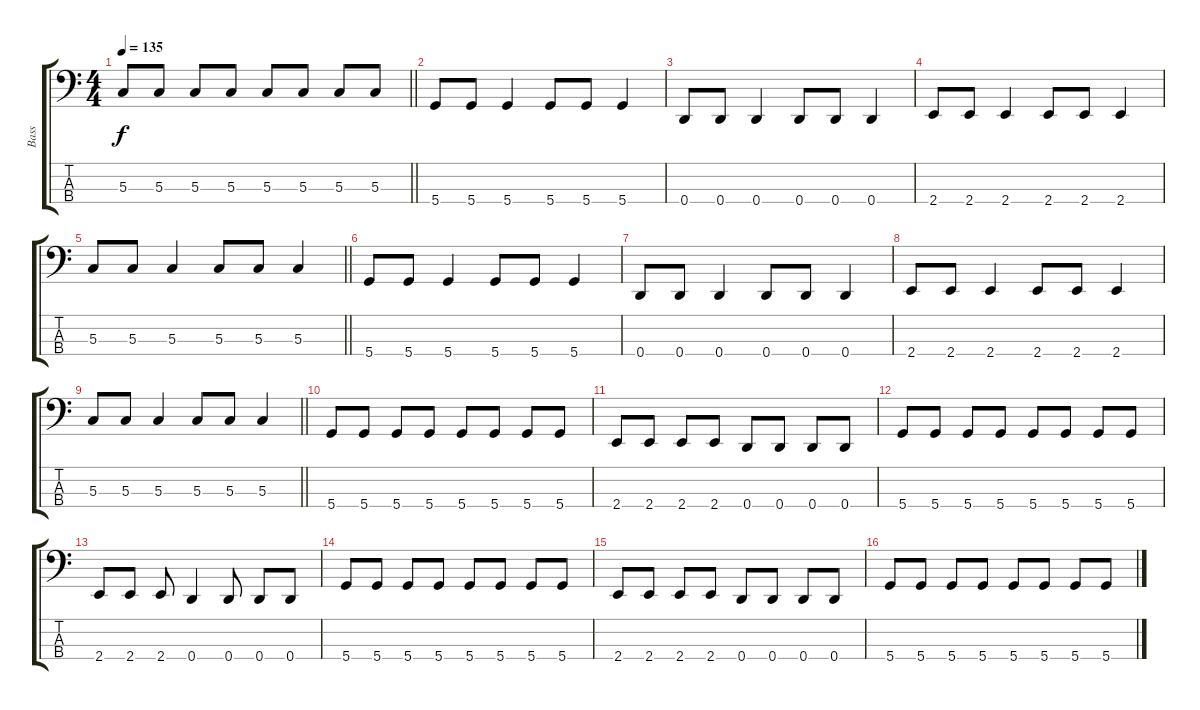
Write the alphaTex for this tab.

\track ("Bass" "Bass") {instrument electricbasspick}
\staff {score tabs}
\tuning (F2 C2 G1 D1) {hide}
\ts (4 4)
\tempo 135
\clef f4
\barLineRight lightlight
\ks aminor
5.3.8{dy f} 5.3.8 5.3.8 5.3.8 5.3.8 5.3.8 5.3.8 5.3.8 |
5.4.8 5.4.8 5.4.4 5.4.8 5.4.8 5.4.4 |
0.4.8 0.4.8 0.4.4 0.4.8 0.4.8 0.4.4 |
2.4.8 2.4.8 2.4.4 2.4.8 2.4.8 2.4.4 |
\barLineRight lightlight
5.3.8 5.3.8 5.3.4 5.3.8 5.3.8 5.3.4 |
5.4.8 5.4.8 5.4.4 5.4.8 5.4.8 5.4.4 |
0.4.8 0.4.8 0.4.4 0.4.8 0.4.8 0.4.4 |
2.4.8 2.4.8 2.4.4 2.4.8 2.4.8 2.4.4 |
\barLineRight lightlight
5.3.8 5.3.8 5.3.4 5.3.8 5.3.8 5.3.4 |
5.4.8 5.4.8 5.4.8 5.4.8 5.4.8 5.4.8 5.4.8 5.4.8 |
2.4.8 2.4.8 2.4.8 2.4.8 0.4.8 0.4.8 0.4.8 0.4.8 |
5.4.8 5.4.8 5.4.8 5.4.8 5.4.8 5.4.8 5.4.8 5.4.8 |
2.4.8 2.4.8 2.4.8 0.4.4 0.4.8 0.4.8 0.4.8 |
5.4.8 5.4.8 5.4.8 5.4.8 5.4.8 5.4.8 5.4.8 5.4.8 |
2.4.8 2.4.8 2.4.8 2.4.8 0.4.8 0.4.8 0.4.8 0.4.8 |
5.4.8 5.4.8 5.4.8 5.4.8 5.4.8 5.4.8 5.4.8 5.4.8
